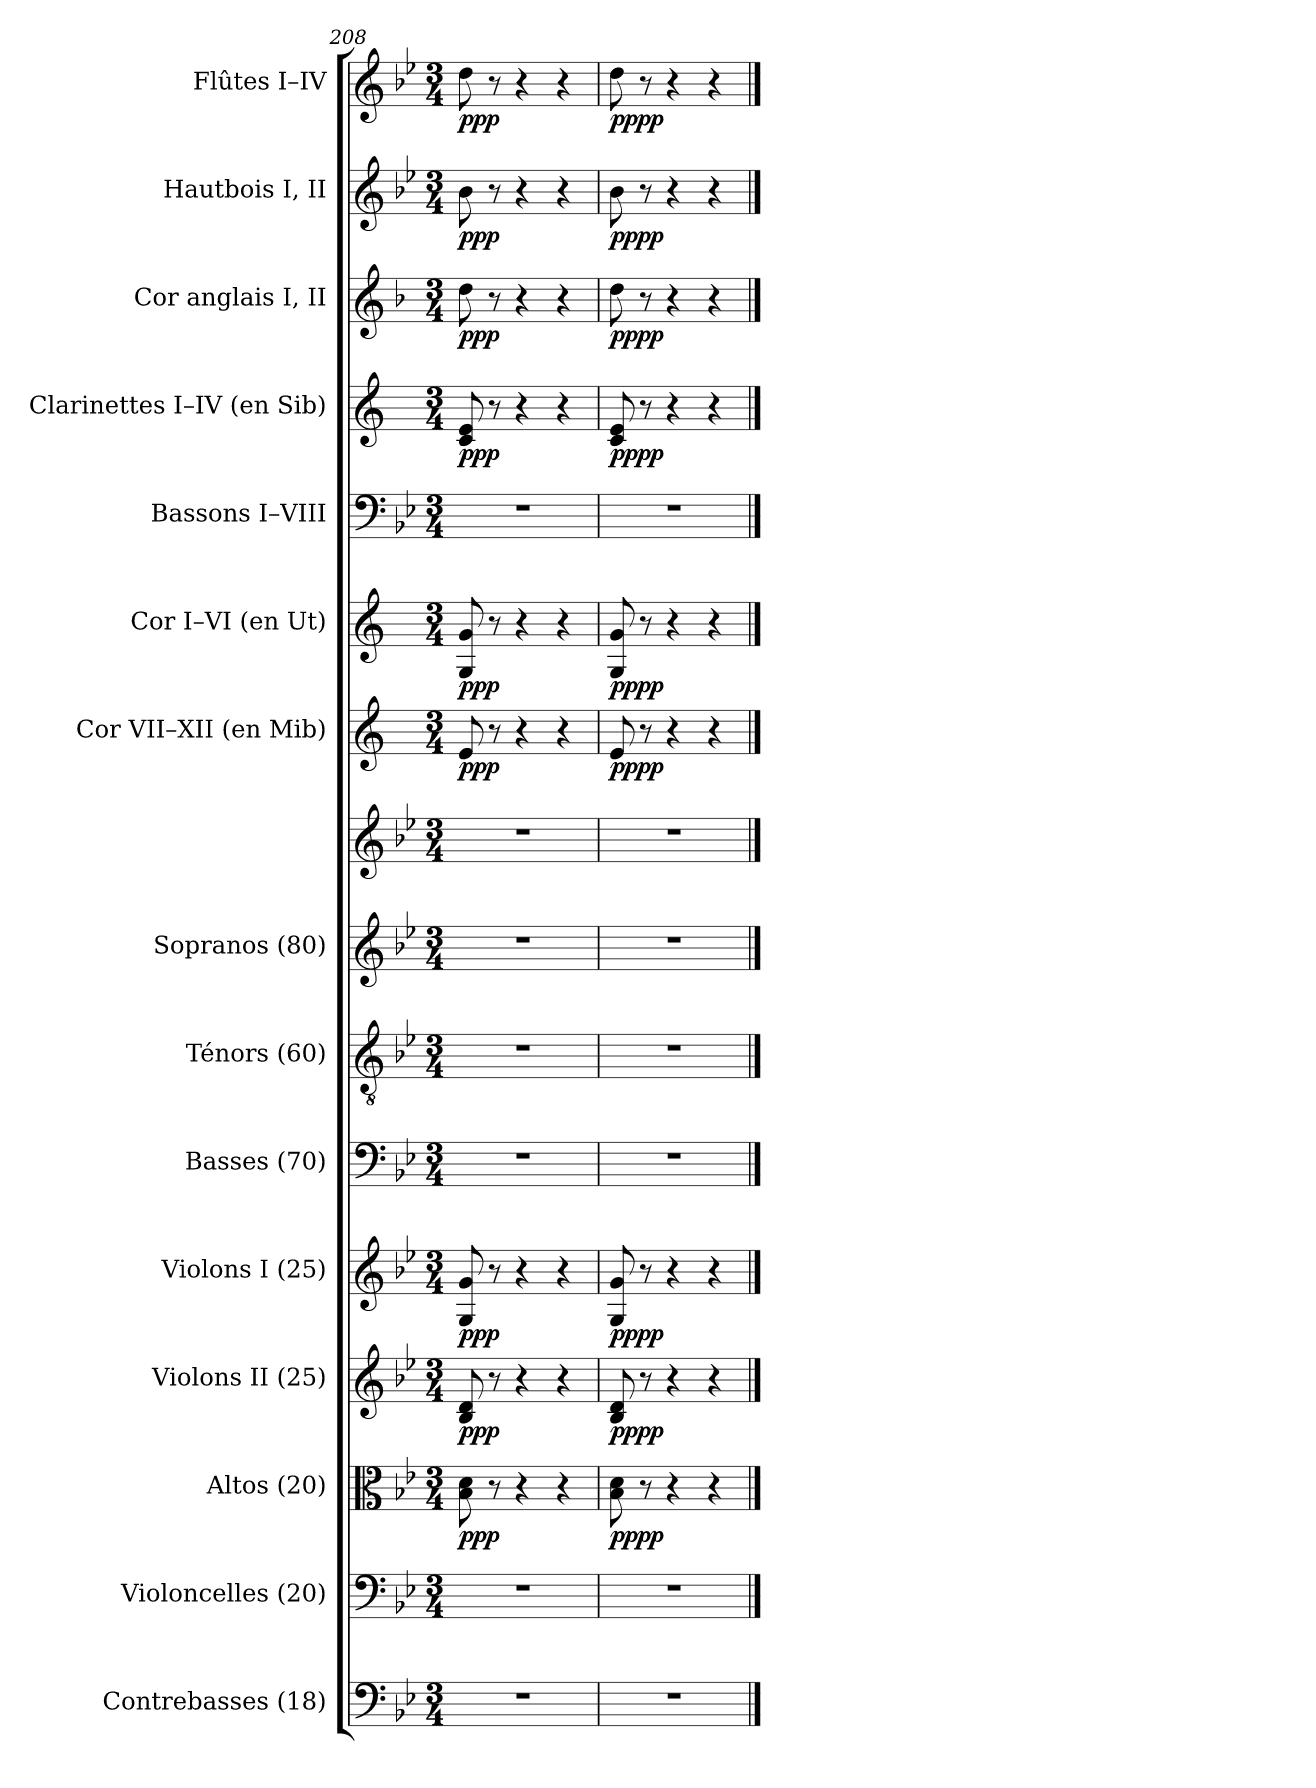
**kern	**kern	**kern	**dynam	**kern	**dynam	**kern	**dynam	**kern	**kern	**kern	**kern	**kern	**dynam	**kern	**dynam	**kern	**kern	**dynam	**kern	**dynam	**kern	**dynam	**kern	**dynam
*part15	*part14	*part13	*part13	*part12	*part12	*part11	*part11	*part10	*part9	*part8	*part8	*part7	*part7	*part6	*part6	*part5	*part4	*part4	*part3	*part3	*part2	*part2	*part1	*part1
*staff16	*staff15	*staff14	*staff14	*staff13	*staff13	*staff12	*staff12	*staff11	*staff10	*staff9	*staff8	*staff7	*staff7	*staff6	*staff6	*staff5	*staff4	*staff4	*staff3	*staff3	*staff2	*staff2	*staff1	*staff1
*I"Contrebasses (18)	*I"Violoncelles (20)	*I"Altos (20)	*	*I"Violons II (25)	*	*I"Violons I (25)	*	*I"Basses (70)	*I"Ténors (60)	*I"Sopranos (80)	*	*I"Cor VII–XII (en Mib)	*	*I"Cor I–VI (en Ut)	*	*I"Bassons I–VIII	*I"Clarinettes I–IV (en Sib)	*	*I"Cor anglais I, II	*	*I"Hautbois I, II	*	*I"Flûtes I–IV	*
*I'Cb.	*I'Vlles	*I'Altos	*	*I'Vns II	*	*I'Vns I	*	*I'Basses	*I'Tén.	*I'Sopr.	*	*I'Cor (Mib)	*	*I'Cor (Ut)	*	*I'Bns	*I'Cl. (Sib)	*	*I'C. a.	*	*I'Hb.	*	*I'Fl.	*
*clefF4	*clefF4	*clefC3	*	*clefG2	*	*clefG2	*	*clefF4	*clefGv2	*clefG2	*clefG2	*clefG2	*	*clefG2	*	*clefF4	*clefG2	*	*clefG2	*	*clefG2	*	*clefG2	*
*ITrd7c12	*	*	*	*	*	*	*	*	*ITrd7c12	*	*	*ITrd5c9	*	*ITrd7c12	*	*	*ITrd1c2	*	*ITrd4c7	*	*	*	*	*
*k[b-e-]	*k[b-e-]	*k[b-e-]	*	*k[b-e-]	*	*k[b-e-]	*	*k[b-e-]	*k[b-e-]	*k[b-e-]	*k[b-e-]	*k[b-e-a-]	*	*k[]	*	*k[b-e-]	*k[b-e-]	*	*k[b-e-]	*	*k[b-e-]	*	*k[b-e-]	*
*B-:	*B-:	*B-:	*	*B-:	*	*B-:	*	*B-:	*B-:	*B-:	*B-:	*E-:	*	*C:	*	*B-:	*B-:	*	*B-:	*	*B-:	*	*B-:	*
*M3/4	*M3/4	*M3/4	*	*M3/4	*	*M3/4	*	*M3/4	*M3/4	*M3/4	*M3/4	*M3/4	*	*M3/4	*	*M3/4	*M3/4	*	*M3/4	*	*M3/4	*	*M3/4	*
=208	=208	=208	=208	=208	=208	=208	=208	=208	=208	=208	=208	=208	=208	=208	=208	=208	=208	=208	=208	=208	=208	=208	=208	=208
!LO:N:vis=1	!LO:N:vis=1	!	!	!	!	!	!	!LO:N:vis=1	!LO:N:vis=1	!LO:N:vis=1	!LO:N:vis=1	!	!	!	!	!LO:N:vis=1	!	!	!	!	!	!	!	!
2.r	2.r	8B-i\ 8di	ppp	8B-i/ 8di	ppp	8Gi/ 8gi	ppp	2.r	2.r	2.r	2.r	8Gi/	ppp	8GGi/ 8Gi	ppp	2.r	8B-i/ 8di	ppp	8gi\	ppp	8b-i\	ppp	8ddi\	ppp
.	.	8r	.	8r	.	8r	.	.	.	.	.	8r	.	8r	.	.	8r	.	8r	.	8r	.	8r	.
.	.	4r	.	4r	.	4r	.	.	.	.	.	4r	.	4r	.	.	4r	.	4r	.	4r	.	4r	.
.	.	4r	.	4r	.	4r	.	.	.	.	.	4r	.	4r	.	.	4r	.	4r	.	4r	.	4r	.
=209	=209	=209	=209	=209	=209	=209	=209	=209	=209	=209	=209	=209	=209	=209	=209	=209	=209	=209	=209	=209	=209	=209	=209	=209
!LO:N:vis=1	!LO:N:vis=1	!	!	!	!	!	!	!LO:N:vis=1	!LO:N:vis=1	!LO:N:vis=1	!LO:N:vis=1	!	!	!	!	!LO:N:vis=1	!	!	!	!	!	!	!	!
2.r	2.r	8B-i\ 8di	pppp	8B-i/ 8di	pppp	8Gi/ 8gi	pppp	2.r	2.r	2.r	2.r	8Gi/	pppp	8GGi/ 8Gi	pppp	2.r	8B-i/ 8di	pppp	8gi\	pppp	8b-i\	pppp	8ddi\	pppp
.	.	8r	.	8r	.	8r	.	.	.	.	.	8r	.	8r	.	.	8r	.	8r	.	8r	.	8r	.
.	.	4r	.	4r	.	4r	.	.	.	.	.	4r	.	4r	.	.	4r	.	4r	.	4r	.	4r	.
.	.	4r	.	4r	.	4r	.	.	.	.	.	4r	.	4r	.	.	4r	.	4r	.	4r	.	4r	.
==	==	==	==	==	==	==	==	==	==	==	==	==	==	==	==	==	==	==	==	==	==	==	==	==
*-	*-	*-	*-	*-	*-	*-	*-	*-	*-	*-	*-	*-	*-	*-	*-	*-	*-	*-	*-	*-	*-	*-	*-	*-
